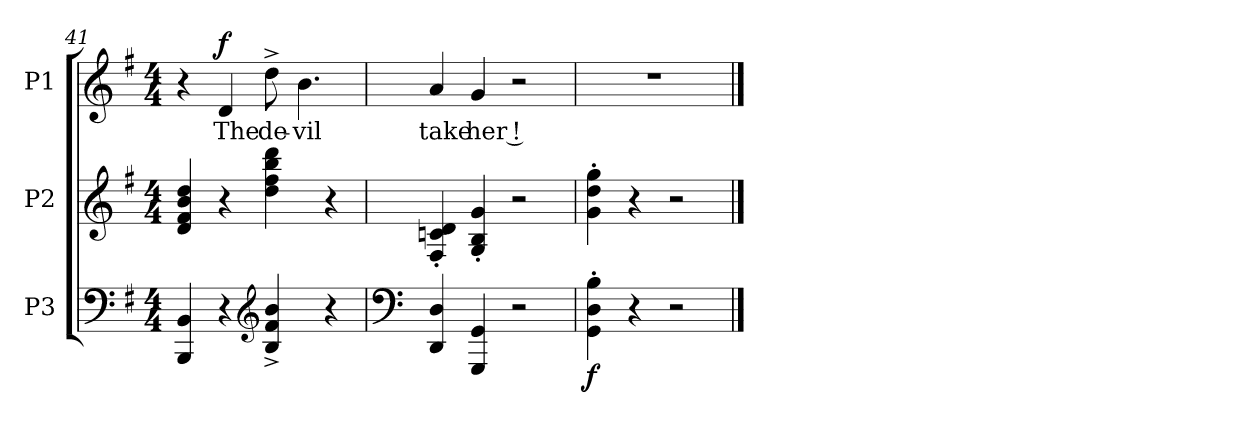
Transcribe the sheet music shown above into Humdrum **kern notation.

**kern	**dynam	**kern	**kern	**text	**dynam
*part3	*part3	*part2	*part1	*part1	*part1
*staff3	*staff3	*staff2	*staff1	*staff1	*staff1
*I"P3	*	*I"P2	*I"P1	*	*
*clefF4	*	*clefG2	*clefG2	*	*
*k[f#]	*	*k[f#]	*k[f#]	*	*
*G:	*	*G:	*G:	*	*
*M4/4	*	*M4/4	*M4/4	*	*
=41	=41	=41	=41	=41	=41
4BBBi/ 4BBi	.	4di/ 4f#i 4bi 4ddi	4r	.	.
!	!	!	!	!LO:LY:b:color=#000000	!
4r	.	4r	4di/	The	f
*clefG2	*	*	*	*	*
!	!	!	!	!LO:LY:b:color=#000000	!
4Bi/^ 4f#i^ 4bi^	.	4ddi\ 4ff#i 4bbi 4dddi	8dd^i\	de-	.
!	!	!	!	!LO:LY:b:color=#000000	!
.	.	.	4.bi\	-vil	.
4r	.	4r	.	.	.
=42	=42	=42	=42	=42	=42
*clefF4	*	*	*	*	*
!	!	!	!	!LO:LY:b:color=#000000	!
4DDi/ 4Di	.	4F#i/' 4cni' 4di'	4ai/	take	.
!	!	!	!	!LO:LY:b:color=#000000	!
4GGGi/ 4GGi	.	4Gi/' 4Bi' 4gi'	4gi/	her !	.
2r	.	2r	2r	.	.
=43	=43	=43	=43	=43	=43
4GGi\' 4Di' 4Bi'	f	4gi\' 4ddi' 4ggi'	1r	.	.
4r	.	4r	.	.	.
2r	.	2r	.	.	.
==	==	==	==	==	==
*-	*-	*-	*-	*-	*-
